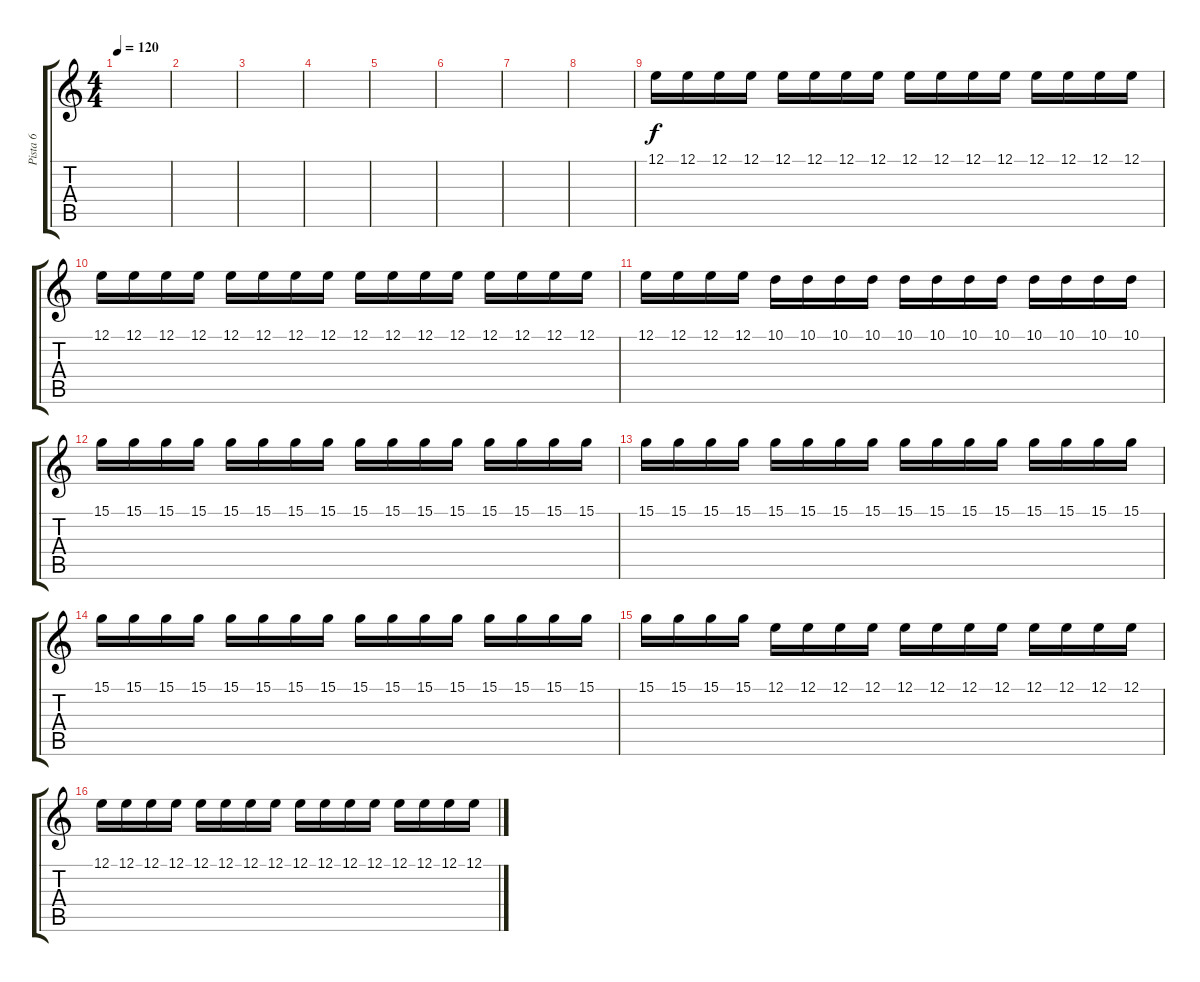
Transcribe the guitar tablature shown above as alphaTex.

\track ("Pista 6" "Pista 6") {instrument pad1newage}
\staff {score tabs}
\tuning (E4 B3 G3 D3 A2 E2) {hide}
\ts (4 4)
\tempo 120
\clef g2
\ks c
|
|
|
|
|
|
|
|
12.1.16 12.1.16 12.1.16 12.1.16 12.1.16 12.1.16 12.1.16 12.1.16 12.1.16 12.1.16 12.1.16 12.1.16 12.1.16 12.1.16 12.1.16 12.1.16 |
12.1.16 12.1.16 12.1.16 12.1.16 12.1.16 12.1.16 12.1.16 12.1.16 12.1.16 12.1.16 12.1.16 12.1.16 12.1.16 12.1.16 12.1.16 12.1.16 |
12.1.16 12.1.16 12.1.16 12.1.16 10.1.16 10.1.16 10.1.16 10.1.16 10.1.16 10.1.16 10.1.16 10.1.16 10.1.16 10.1.16 10.1.16 10.1.16 |
15.1.16 15.1.16 15.1.16 15.1.16 15.1.16 15.1.16 15.1.16 15.1.16 15.1.16 15.1.16 15.1.16 15.1.16 15.1.16 15.1.16 15.1.16 15.1.16 |
15.1.16 15.1.16 15.1.16 15.1.16 15.1.16 15.1.16 15.1.16 15.1.16 15.1.16 15.1.16 15.1.16 15.1.16 15.1.16 15.1.16 15.1.16 15.1.16 |
15.1.16 15.1.16 15.1.16 15.1.16 15.1.16 15.1.16 15.1.16 15.1.16 15.1.16 15.1.16 15.1.16 15.1.16 15.1.16 15.1.16 15.1.16 15.1.16 |
15.1.16 15.1.16 15.1.16 15.1.16 12.1.16 12.1.16 12.1.16 12.1.16 12.1.16 12.1.16 12.1.16 12.1.16 12.1.16 12.1.16 12.1.16 12.1.16 |
12.1.16 12.1.16 12.1.16 12.1.16 12.1.16 12.1.16 12.1.16 12.1.16 12.1.16 12.1.16 12.1.16 12.1.16 12.1.16 12.1.16 12.1.16 12.1.16
